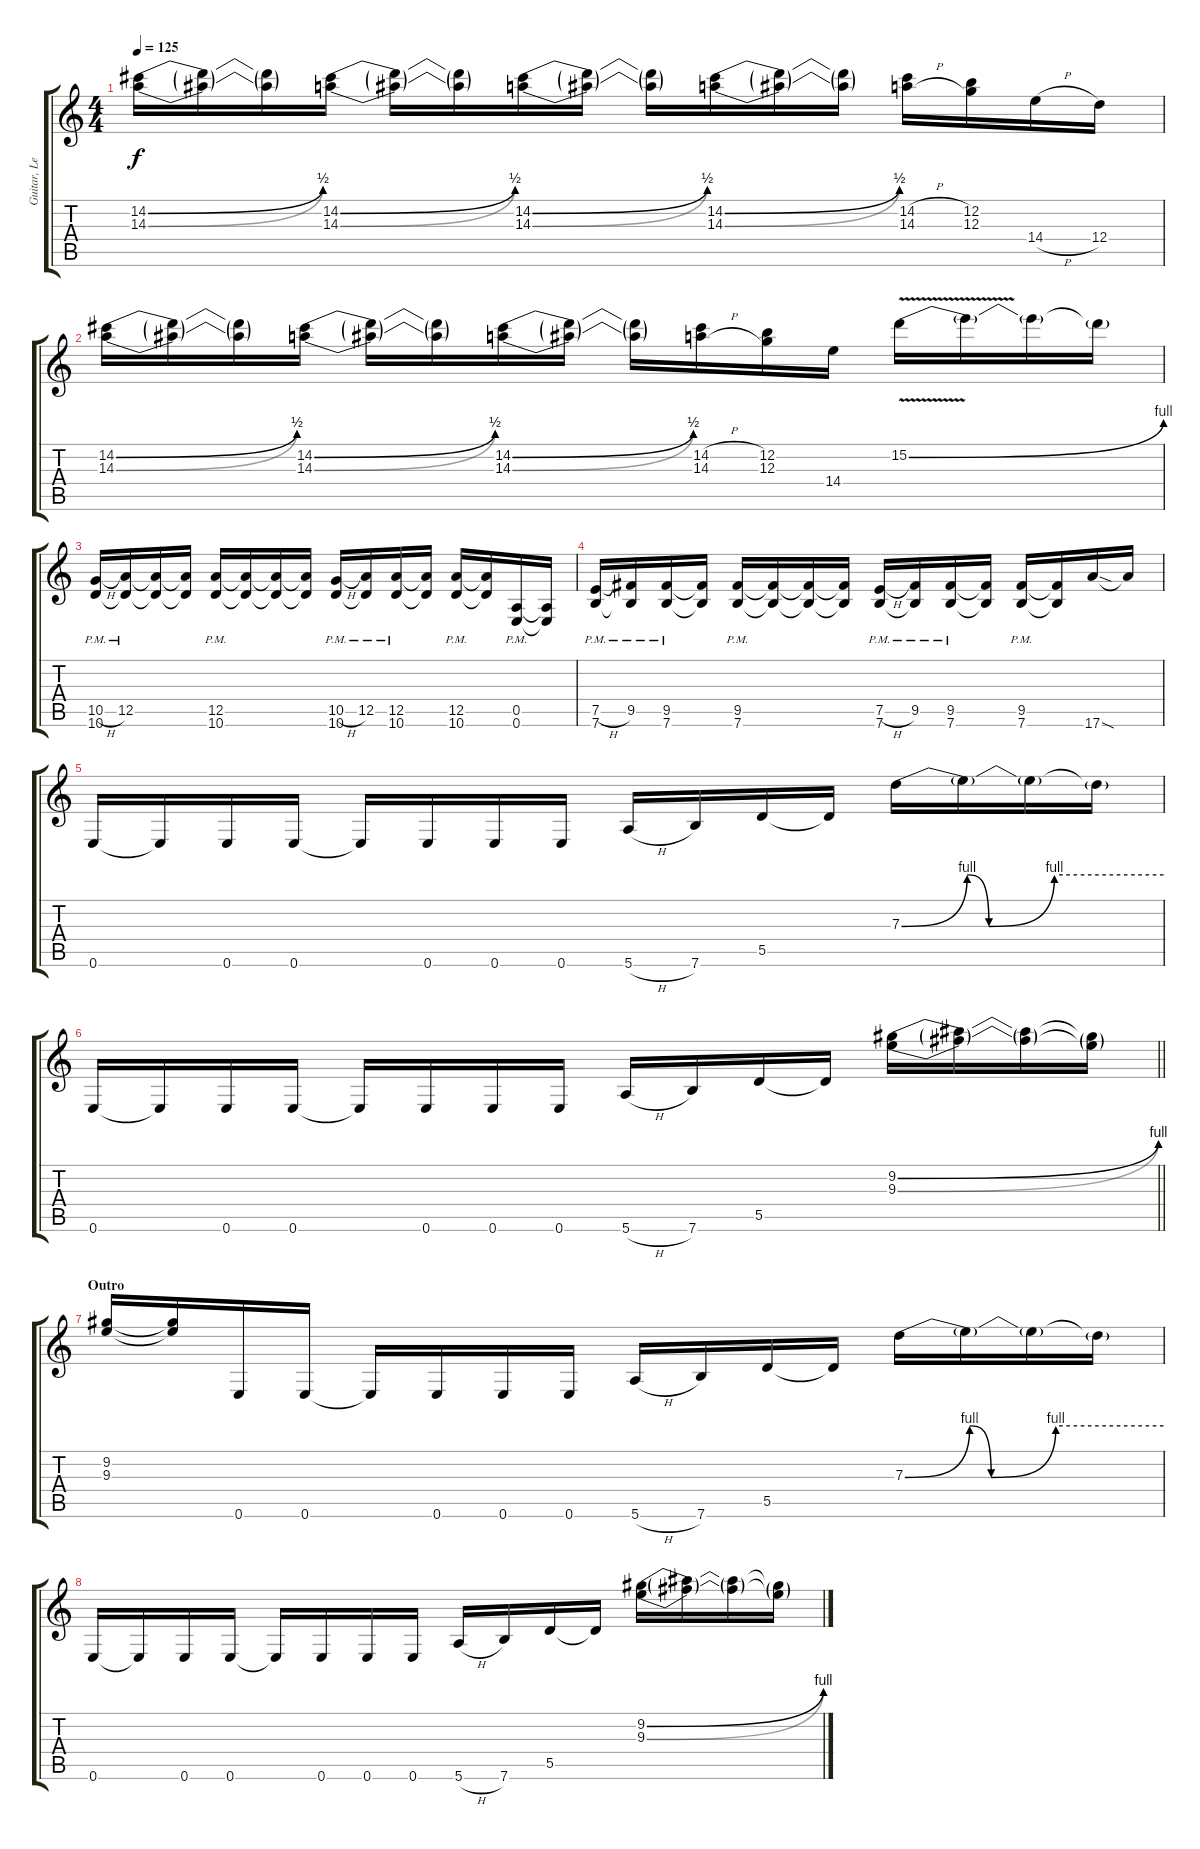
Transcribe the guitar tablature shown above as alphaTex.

\track ("Guitar, Lead" "Guitar, Le") {instrument overdrivenguitar}
\staff {score tabs}
\tuning (E4 B3 G3 D3 A2 E2) {hide}
\ts (4 4)
\tempo 125
\clef g2
\ks c
(14.2{be (bend 0 0 60 2)} 14.3{be (bend 0 0 60 2)}).16{dy f} (14.2{t} 14.3{t}).16 (14.2{t} 14.3{t}).16 (14.2{be (bend 0 0 60 2)} 14.3{be (bend 0 0 60 2)}).16 (14.2{t} 14.3{t}).16 (14.2{t} 14.3{t}).16 (14.2{be (bend 0 0 60 2)} 14.3{be (bend 0 0 60 2)}).16 (14.2{t} 14.3{t}).16 (14.2{t} 14.3{t}).16 (14.2{be (bend 0 0 60 2)} 14.3{be (bend 0 0 60 2)}).16 (14.2{t} 14.3{t}).16 (14.2{t} 14.3{t}).16 (14.2{h} 14.3{h}).16 (12.2 12.3).16 14.4{h}.16 12.4.16 |
(14.2{be (bend 0 0 60 2)} 14.3{be (bend 0 0 60 2)}).16 (14.2{t} 14.3{t}).16 (14.2{t} 14.3{t}).16 (14.2{be (bend 0 0 60 2)} 14.3{be (bend 0 0 60 2)}).16 (14.2{t} 14.3{t}).16 (14.2{t} 14.3{t}).16 (14.2{be (bend 0 0 60 2)} 14.3{be (bend 0 0 60 2)}).16 (14.2{t} 14.3{t}).16 (14.2{t} 14.3{t}).16 (14.2{h} 14.3{h}).16 (12.2 12.3).16 14.4.16 15.2{be (bend 0 0 60 4) v}.16 15.2{t}.16 15.2{t}.16 15.2{t}.16 |
(10.5{h pm} 10.6{pm}).16 (12.5{pm} 10.6{pm t}).16 (12.5{t} 10.6{t}).16 (12.5{t} 10.6{t}).16 (12.5{pm} 10.6{pm}).16 (12.5{t} 10.6{t}).16 (12.5{t} 10.6{t}).16 (12.5{t} 10.6{t}).16 (10.5{h pm} 10.6{pm}).16 (12.5{pm} 10.6{pm t}).16 (12.5{pm} 10.6{pm}).16 (12.5{t} 10.6{t}).16 (12.5{pm} 10.6{pm}).16 (12.5{t} 10.6{t}).16 (0.5{pm} 0.6{pm}).16 (0.5{t} 0.6{t}).16 |
(7.5{h pm} 7.6{pm}).16 (9.5{pm} 7.6{pm t}).16 (9.5{pm} 7.6{pm}).16 (9.5{t} 7.6{t}).16 (9.5{pm} 7.6{pm}).16 (9.5{t} 7.6{t}).16 (9.5{t} 7.6{t}).16 (9.5{t} 7.6{t}).16 (7.5{h pm} 7.6{pm}).16 (9.5{pm} 7.6{pm t}).16 (9.5{pm} 7.6{pm}).16 (9.5{t} 7.6{t}).16 (9.5{pm} 7.6{pm}).16 (9.5{t} 7.6{t}).16 17.6{sod}.16 17.6{t}.16 |
0.6.16 0.6{t}.16 0.6.16 0.6.16 0.6{t}.16 0.6.16 0.6.16 0.6.16 5.6{h}.16 7.6.16 5.5.16 5.5{t}.16 7.3{be (custom 0 0 15 4 20 0 35 4 60 4)}.16 7.3{t}.16 7.3{t}.16 7.3{t}.16 |
\barLineRight lightlight
0.6.16 0.6{t}.16 0.6.16 0.6.16 0.6{t}.16 0.6.16 0.6.16 0.6.16 5.6{h}.16 7.6.16 5.5.16 5.5{t}.16 (9.2{be (bend 0 0 60 4)} 9.3{be (bend 0 0 60 4)}).16 (9.2{t} 9.3{t}).16 (9.2{t} 9.3{t}).16 (9.2{t} 9.3{t}).16 |
\section ("" "Outro")
(9.2 9.3).16 (9.2{t} 9.3{t}).16 0.6.16 0.6.16 0.6{t}.16 0.6.16 0.6.16 0.6.16 5.6{h}.16 7.6.16 5.5.16 5.5{t}.16 7.3{be (custom 0 0 15 4 20 0 35 4 60 4)}.16 7.3{t}.16 7.3{t}.16 7.3{t}.16 |
0.6.16 0.6{t}.16 0.6.16 0.6.16 0.6{t}.16 0.6.16 0.6.16 0.6.16 5.6{h}.16 7.6.16 5.5.16 5.5{t}.16 (9.2{be (bend 0 0 60 4)} 9.3{be (bend 0 0 60 4)}).16 (9.2{t} 9.3{t}).16 (9.2{t} 9.3{t}).16 (9.2{t} 9.3{t}).16
